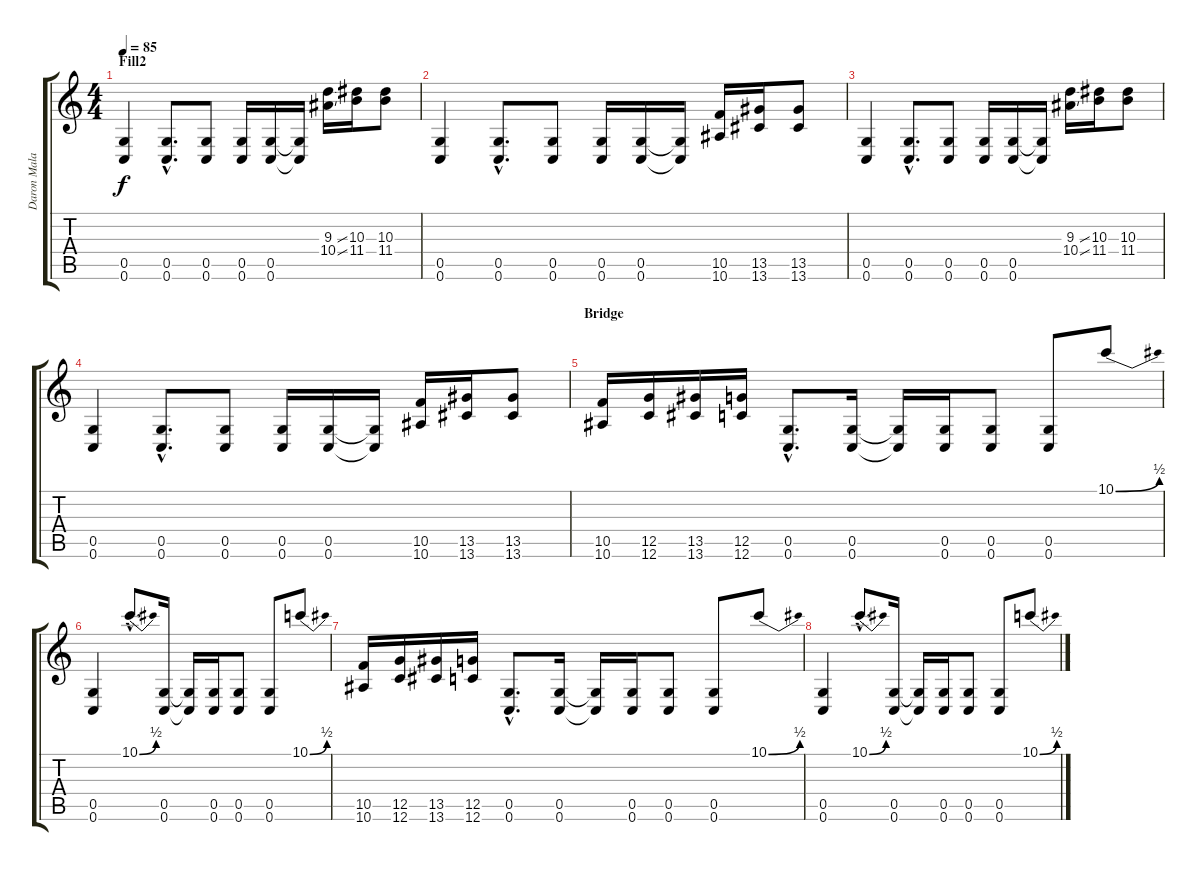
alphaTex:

\track ("Daron Malakian" "Daron Mala") {instrument distortionguitar}
\staff {score tabs}
\tuning (D4 A3 F3 C3 G2 C2) {hide}
\ts (4 4)
\section ("" "Fill2")
\tempo 85
\clef g2
\ks c
(0.5 0.6).4{dy f} (0.5{hac} 0.6{hac}).8{d} (0.5 0.6).8 (0.5 0.6).16 (0.5 0.6).16 (0.5{t} 0.6{t}).16 (9.3{ss} 10.4{ss}).16 (10.3 11.4).16 (10.3 11.4).8 |
(0.5 0.6).4 (0.5{hac} 0.6{hac}).8{d} (0.5 0.6).8 (0.5 0.6).16 (0.5 0.6).16 (0.5{t} 0.6{t}).16 (10.5 10.6).16 (13.5 13.6).16 (13.5 13.6).8 |
(0.5 0.6).4 (0.5{hac} 0.6{hac}).8{d} (0.5 0.6).8 (0.5 0.6).16 (0.5 0.6).16 (0.5{t} 0.6{t}).16 (9.3{ss} 10.4{ss}).16 (10.3 11.4).16 (10.3 11.4).8 |
(0.5 0.6).4 (0.5{hac} 0.6{hac}).8{d} (0.5 0.6).8 (0.5 0.6).16 (0.5 0.6).16 (0.5{t} 0.6{t}).16 (10.5 10.6).16 (13.5 13.6).16 (13.5 13.6).8 |
\section ("" "Bridge")
(10.5 10.6).16 (12.5 12.6).16 (13.5 13.6).16 (12.5 12.6).16 (0.5{hac} 0.6{hac}).8{d} (0.5 0.6).16 (0.5{t} 0.6{t}).16 (0.5 0.6).16 (0.5 0.6).8 (0.5 0.6).8 10.1{be (bend 0 0 60 2)}.8 |
(0.5 0.6).4 10.1{be (bend 0 0 60 2) hac}.8{d} (0.5 0.6).16 (0.5{t} 0.6{t}).16 (0.5 0.6).16 (0.5 0.6).8 (0.5 0.6).8 10.1{be (bend 0 0 60 2)}.8 |
(10.5 10.6).16 (12.5 12.6).16 (13.5 13.6).16 (12.5 12.6).16 (0.5{hac} 0.6{hac}).8{d} (0.5 0.6).16 (0.5{t} 0.6{t}).16 (0.5 0.6).16 (0.5 0.6).8 (0.5 0.6).8 10.1{be (bend 0 0 60 2)}.8 |
(0.5 0.6).4 10.1{be (bend 0 0 60 2) hac}.8{d} (0.5 0.6).16 (0.5{t} 0.6{t}).16 (0.5 0.6).16 (0.5 0.6).8 (0.5 0.6).8 10.1{be (bend 0 0 60 2)}.8
